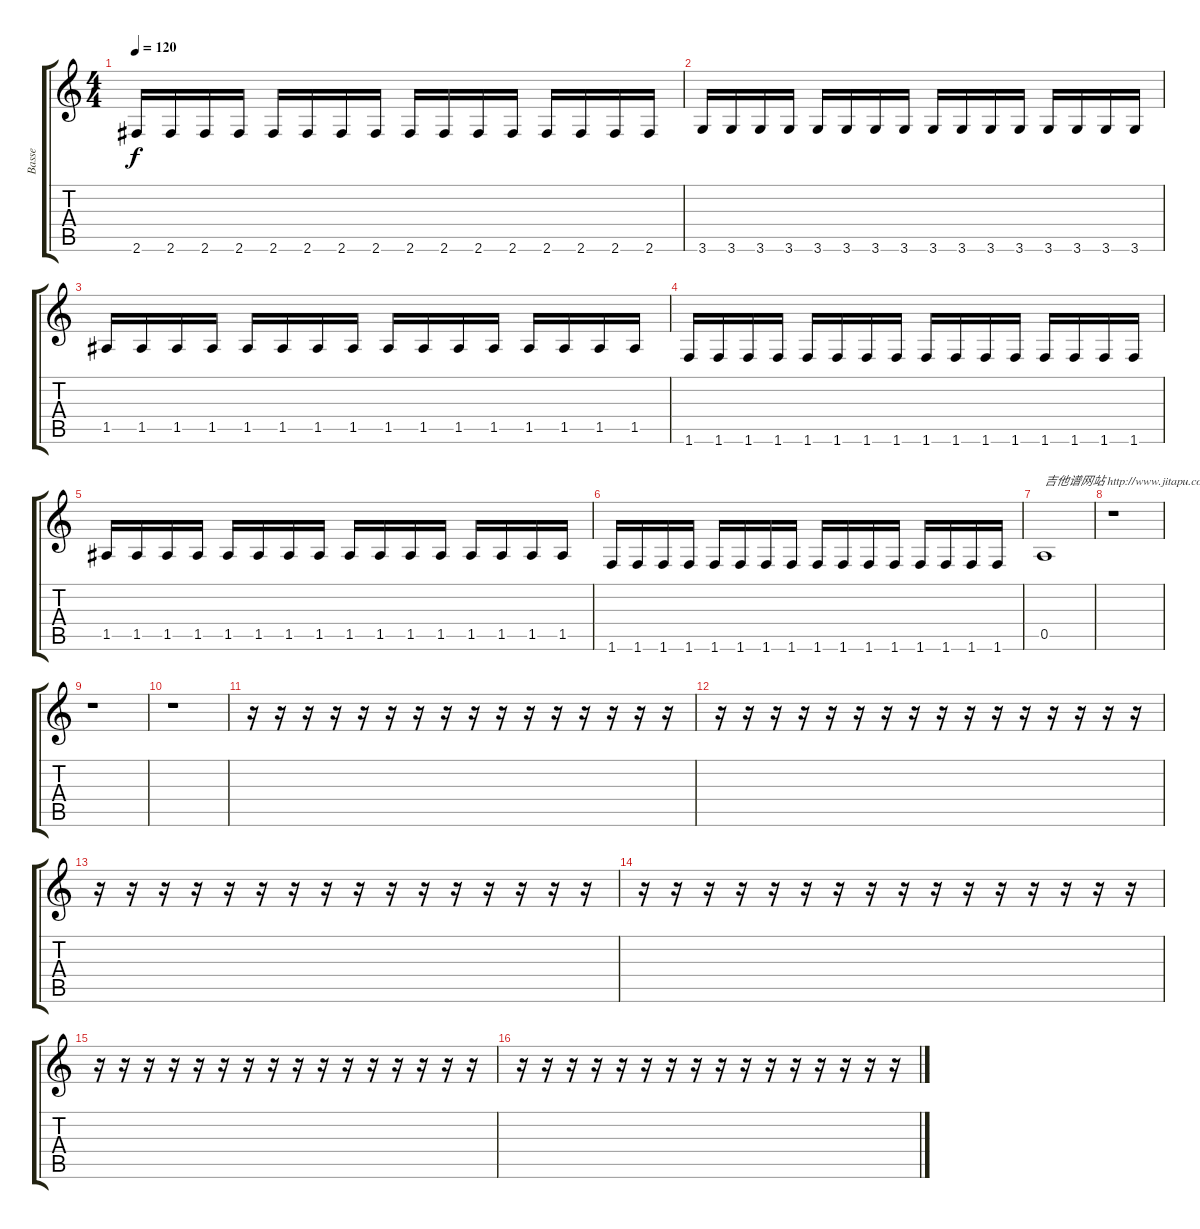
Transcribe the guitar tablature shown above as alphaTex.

\track ("Basse" "Basse") {instrument electricbassfinger}
\staff {score tabs}
\tuning (E4 B3 G3 D3 A2 E2) {hide}
\ts (4 4)
\tempo 120
\clef g2
\ks c
2.6.16{dy f} 2.6.16 2.6.16 2.6.16 2.6.16 2.6.16 2.6.16 2.6.16 2.6.16 2.6.16 2.6.16 2.6.16 2.6.16 2.6.16 2.6.16 2.6.16 |
3.6.16 3.6.16 3.6.16 3.6.16 3.6.16 3.6.16 3.6.16 3.6.16 3.6.16 3.6.16 3.6.16 3.6.16 3.6.16 3.6.16 3.6.16 3.6.16 |
1.5.16 1.5.16 1.5.16 1.5.16 1.5.16 1.5.16 1.5.16 1.5.16 1.5.16 1.5.16 1.5.16 1.5.16 1.5.16 1.5.16 1.5.16 1.5.16 |
1.6.16 1.6.16 1.6.16 1.6.16 1.6.16 1.6.16 1.6.16 1.6.16 1.6.16 1.6.16 1.6.16 1.6.16 1.6.16 1.6.16 1.6.16 1.6.16 |
1.5.16 1.5.16 1.5.16 1.5.16 1.5.16 1.5.16 1.5.16 1.5.16 1.5.16 1.5.16 1.5.16 1.5.16 1.5.16 1.5.16 1.5.16 1.5.16 |
1.6.16 1.6.16 1.6.16 1.6.16 1.6.16 1.6.16 1.6.16 1.6.16 1.6.16 1.6.16 1.6.16 1.6.16 1.6.16 1.6.16 1.6.16 1.6.16 |
0.5.1{txt "吉他谱网站 http://www.jitapu.com"} |
r.1 |
r.1 |
r.1 |
r.16 r.16 r.16 r.16 r.16 r.16 r.16 r.16 r.16 r.16 r.16 r.16 r.16 r.16 r.16 r.16 |
r.16 r.16 r.16 r.16 r.16 r.16 r.16 r.16 r.16 r.16 r.16 r.16 r.16 r.16 r.16 r.16 |
r.16 r.16 r.16 r.16 r.16 r.16 r.16 r.16 r.16 r.16 r.16 r.16 r.16 r.16 r.16 r.16 |
r.16 r.16 r.16 r.16 r.16 r.16 r.16 r.16 r.16 r.16 r.16 r.16 r.16 r.16 r.16 r.16 |
r.16 r.16 r.16 r.16 r.16 r.16 r.16 r.16 r.16 r.16 r.16 r.16 r.16 r.16 r.16 r.16 |
r.16 r.16 r.16 r.16 r.16 r.16 r.16 r.16 r.16 r.16 r.16 r.16 r.16 r.16 r.16 r.16
